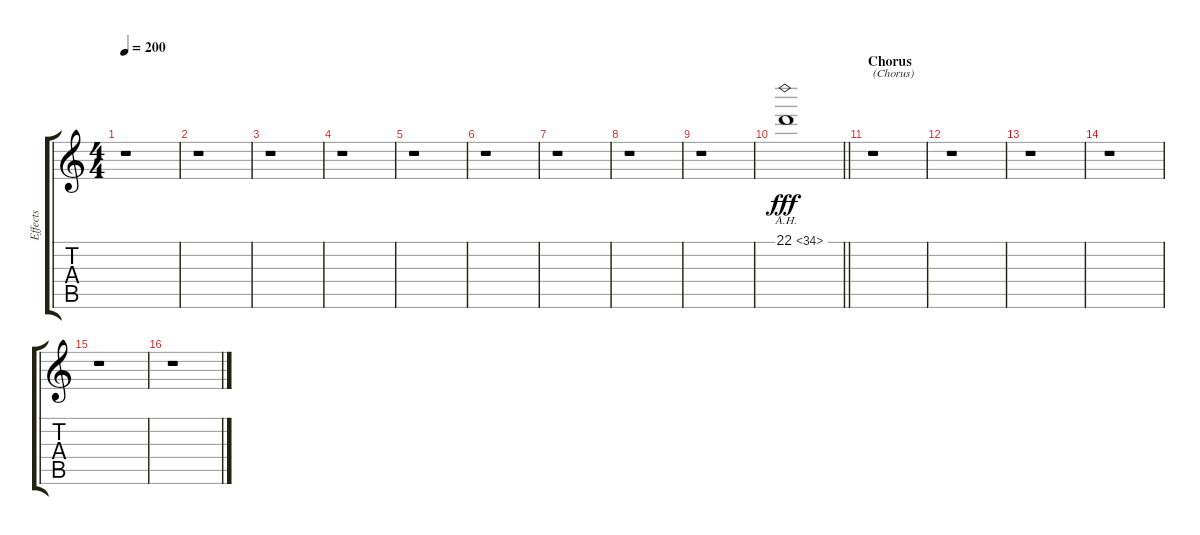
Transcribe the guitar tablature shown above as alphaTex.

\track ("Effects" "Effects") {instrument tubularbells}
\staff {score tabs}
\tuning (E4 B3 G3 D3 A2 E2) {hide}
\ts (4 4)
\tempo 200
\clef g2
\ks c
r.1{dy ff} |
r.1 |
r.1 |
r.1 |
r.1 |
r.1 |
r.1 |
r.1 |
r.1 |
\barLineRight lightlight
22.1{ah 12}.1{dy fff balance 3 instrument glockenspiel} |
\section ("" "Chorus")
r.1{txt "(Chorus)"} |
r.1 |
r.1 |
r.1 |
r.1 |
r.1
